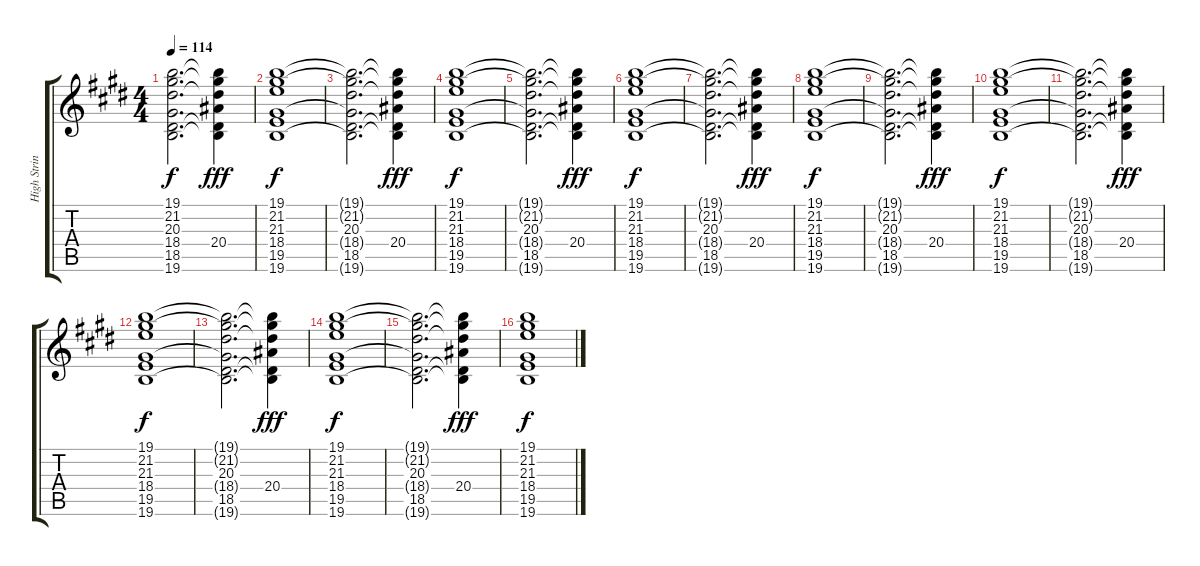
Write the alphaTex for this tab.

\track ("High Strings" "High Strin") {instrument stringensemble2}
\staff {score tabs}
\tuning (E4 B3 G3 D3 A2 E2) {hide}
\ts (4 4)
\tempo 114
\clef g2
\ks e
(19.1{t} 21.2{t} 20.3 18.4{t} 18.5 19.6{t}).2{d dy f} (19.1{t} 21.2{t} 20.3{t} 20.4 18.5{t} 19.6{t}).4{dy fff} |
(19.1 21.2 21.3 18.4 19.5 19.6).1{dy f} |
(19.1{t} 21.2{t} 20.3 18.4{t} 18.5 19.6{t}).2{d} (19.1{t} 21.2{t} 20.3{t} 20.4 18.5{t} 19.6{t}).4{dy fff} |
(19.1 21.2 21.3 18.4 19.5 19.6).1{dy f} |
(19.1{t} 21.2{t} 20.3 18.4{t} 18.5 19.6{t}).2{d} (19.1{t} 21.2{t} 20.3{t} 20.4 18.5{t} 19.6{t}).4{dy fff} |
(19.1 21.2 21.3 18.4 19.5 19.6).1{dy f} |
(19.1{t} 21.2{t} 20.3 18.4{t} 18.5 19.6{t}).2{d} (19.1{t} 21.2{t} 20.3{t} 20.4 18.5{t} 19.6{t}).4{dy fff} |
(19.1 21.2 21.3 18.4 19.5 19.6).1{dy f} |
(19.1{t} 21.2{t} 20.3 18.4{t} 18.5 19.6{t}).2{d} (19.1{t} 21.2{t} 20.3{t} 20.4 18.5{t} 19.6{t}).4{dy fff} |
(19.1 21.2 21.3 18.4 19.5 19.6).1{dy f} |
(19.1{t} 21.2{t} 20.3 18.4{t} 18.5 19.6{t}).2{d} (19.1{t} 21.2{t} 20.3{t} 20.4 18.5{t} 19.6{t}).4{dy fff} |
(19.1 21.2 21.3 18.4 19.5 19.6).1{dy f} |
(19.1{t} 21.2{t} 20.3 18.4{t} 18.5 19.6{t}).2{d} (19.1{t} 21.2{t} 20.3{t} 20.4 18.5{t} 19.6{t}).4{dy fff} |
(19.1 21.2 21.3 18.4 19.5 19.6).1{dy f} |
(19.1{t} 21.2{t} 20.3 18.4{t} 18.5 19.6{t}).2{d} (19.1{t} 21.2{t} 20.3{t} 20.4 18.5{t} 19.6{t}).4{dy fff} |
(19.1 21.2 21.3 18.4 19.5 19.6).1{dy f}
